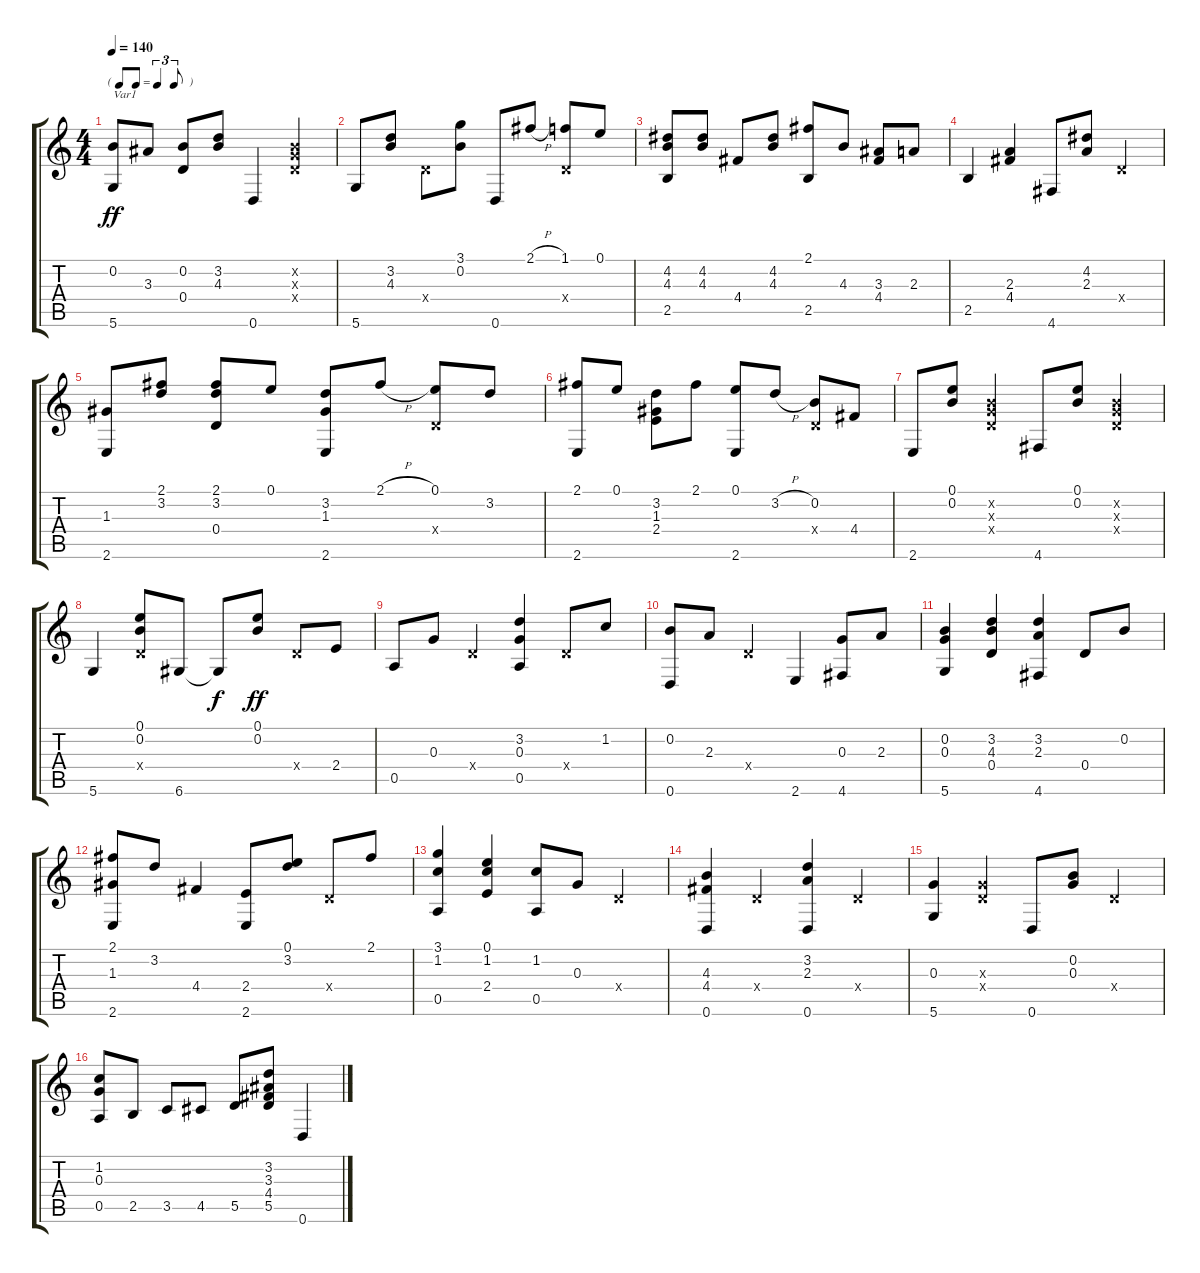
\track "" {instrument acousticguitarnylon}
\staff {score tabs}
\tuning (E4 B3 G3 D3 A2 D2) {hide}
\ts (4 4)
\tf triplet8th
\tempo 140
\clef g2
\ks c
(0.2 5.6).8{txt "Var1" dy ff} 3.3.8 (0.2 0.4).8 (3.2 4.3).8 0.6.4 (0.2{x} 0.3{x} 0.4{x}).4 |
5.6.8 (3.2 4.3).8 0.4{x}.8 (3.1 0.2).8 0.6.8 2.1{h}.8 (1.1 0.4{x}).8 0.1.8 |
(4.2 4.3 2.5).8 (4.2 4.3).8 4.4.8 (4.2 4.3).8 (2.1 2.5).8 4.3.8 (3.3 4.4).8 2.3.8 |
2.5.4 (2.3 4.4).4 4.6.8 (4.2 2.3).8 0.4{x}.4 |
(1.3 2.6).8 (2.1 3.2).8 (2.1 3.2 0.4).8 0.1.8 (3.2 1.3 2.6).8 2.1{h}.8 (0.1 0.4{x}).8 3.2.8 |
(2.1 2.6).8 0.1.8 (3.2 1.3 2.4).8 2.1.8 (0.1 2.6).8 3.2{h}.8 (0.2 0.4{x}).8 4.4.8 |
2.6.8 (0.1 0.2).8 (0.2{x} 0.3{x} 0.4{x}).4 4.6.8 (0.1 0.2).8 (0.2{x} 0.3{x} 0.4{x}).4 |
5.6.4 (0.1 0.2 0.4{x}).8 6.6.8 6.6{t}.8{dy f} (0.1 0.2).8{dy ff} 0.4{x}.8 2.4.8 |
0.5.8 0.3.8 0.4{x}.4 (3.2 0.3 0.5).4 0.4{x}.8 1.2.8 |
(0.2 0.6).8 2.3.8 0.4{x}.4 2.6.4 (0.3 4.6).8 2.3.8 |
(0.2 0.3 5.6).4 (3.2 4.3 0.4).4 (3.2 2.3 4.6).4 0.4.8 0.2.8 |
(2.1 1.3 2.6).8 3.2.8 4.4.4 (2.4 2.6).8 (0.1 3.2).8 0.4{x}.8 2.1.8 |
(3.1 1.2 0.5).4 (0.1 1.2 2.4).4 (1.2 0.5).8 0.3.8 0.4{x}.4 |
(4.3 4.4 0.6).4 0.4{x}.4 (3.2 2.3 0.6).4 0.4{x}.4 |
(0.3 5.6).4 (0.3{x} 0.4{x}).4 0.6.8 (0.2 0.3).8 0.4{x}.4 |
(1.2 0.3 0.5).8 2.5.8 3.5.8 4.5.8 5.5.8 (3.2 3.3 4.4 5.5).8 0.6.4
